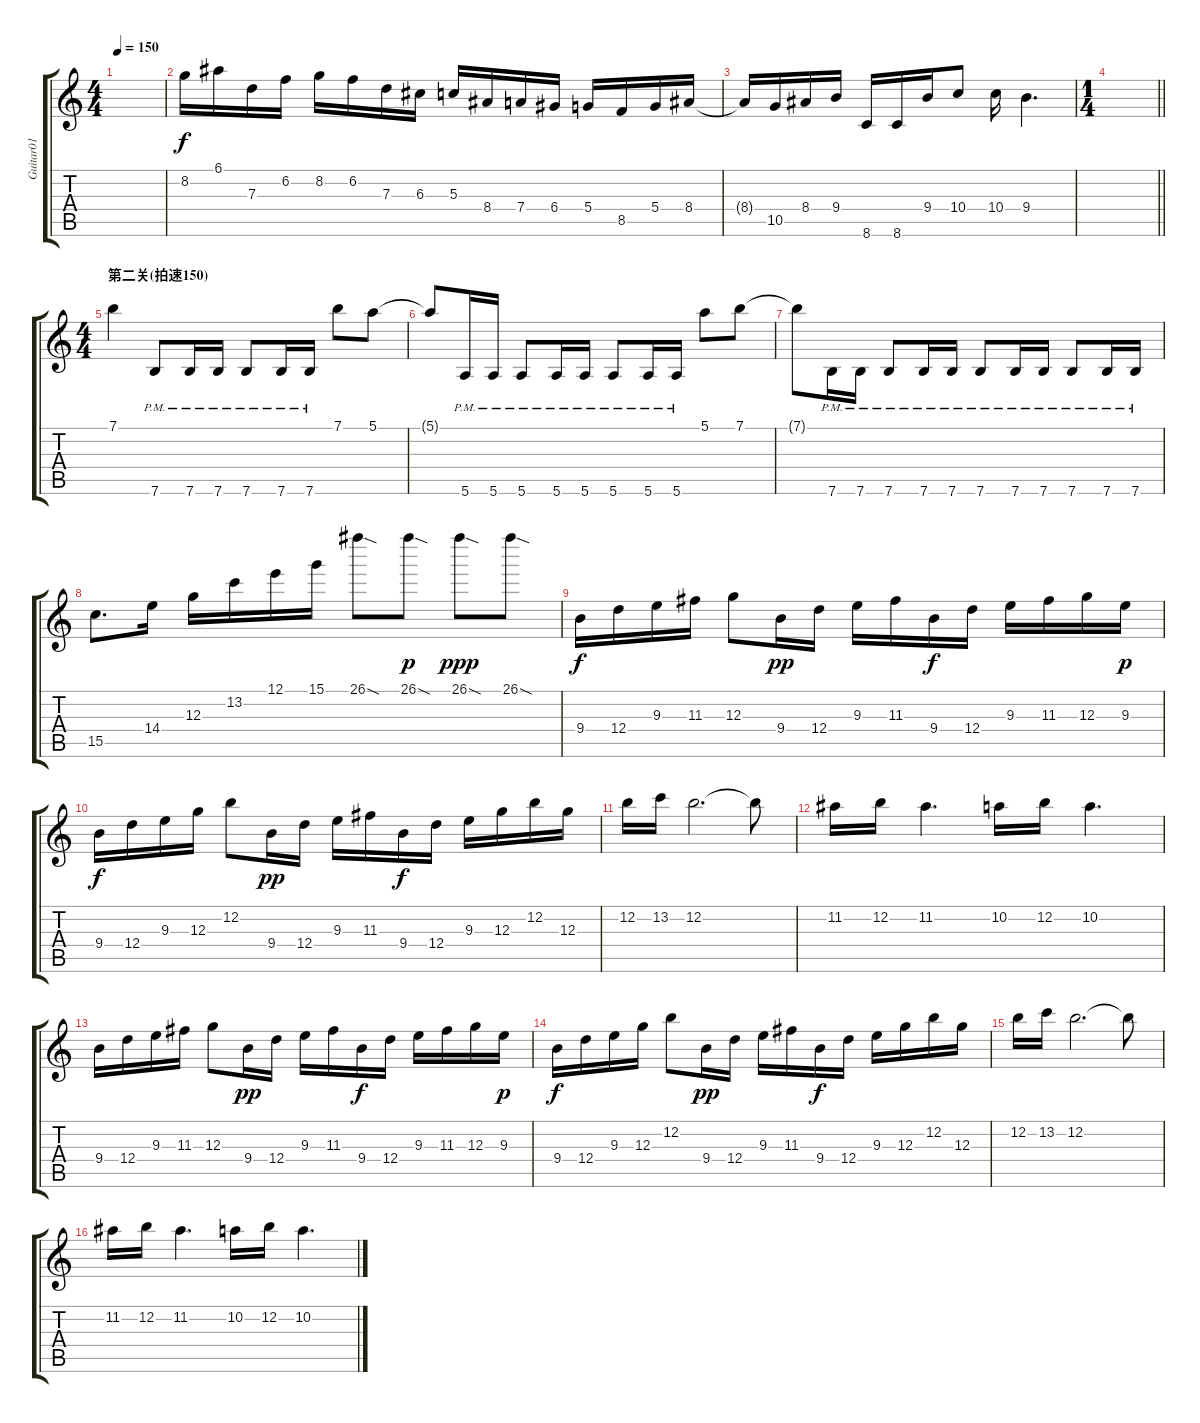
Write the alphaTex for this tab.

\track ("Guitar01" "Guitar01") {instrument distortionguitar}
\staff {score tabs}
\tuning (E4 B3 G3 D3 A2 E2) {hide}
\ts (4 4)
\tempo 150
\clef g2
\ks c
|
8.2.16 6.1.16 7.3.16 6.2.16 8.2.16 6.2.16 7.3.16 6.3.16 5.3.16 8.4.16 7.4.16 6.4.16 5.4.16 8.5.16 5.4.16 8.4.16 |
8.4{t}.16 10.5.16 8.4.16 9.4.16 8.6.16 8.6.16 9.4.16 10.4.8 10.4.16 9.4.4{d} |
\ts (1 4)
\barLineRight lightlight
|
\ts (4 4)
\section ("" "第二关(拍速150)")
7.1.4 7.6{pm}.8 7.6{pm}.16 7.6{pm}.16 7.6{pm}.8 7.6{pm}.16 7.6{pm}.16 7.1.8 5.1.8 |
5.1{t}.8 5.6{pm}.16 5.6{pm}.16 5.6{pm}.8 5.6{pm}.16 5.6{pm}.16 5.6{pm}.8 5.6{pm}.16 5.6{pm}.16 5.1.8 7.1.8 |
7.1{t}.8 7.6{pm}.16 7.6{pm}.16 7.6{pm}.8 7.6{pm}.16 7.6{pm}.16 7.6{pm}.8 7.6{pm}.16 7.6{pm}.16 7.6{pm}.8 7.6{pm}.16 7.6{pm}.16 |
15.5.8{d} 14.4.16 12.3.16 13.2.16 12.1.16 15.1.16 26.1{sod}.8 26.1{sod}.8{dy p} 26.1{sod}.8{dy ppp} 26.1{sod}.8 |
9.4.16{dy f} 12.4.16 9.3.16 11.3.16 12.3.8 9.4.16{dy pp} 12.4.16 9.3.16 11.3.16 9.4.16{dy f} 12.4.16 9.3.16 11.3.16 12.3.16 9.3.16{dy p} |
9.4.16{dy f} 12.4.16 9.3.16 12.3.16 12.2.8 9.4.16{dy pp} 12.4.16 9.3.16 11.3.16 9.4.16{dy f} 12.4.16 9.3.16 12.3.16 12.2.16 12.3.16 |
12.2.16 13.2.16 12.2.2{d} 12.2{t}.8 |
11.2.16 12.2.16 11.2.4{d} 10.2.16 12.2.16 10.2.4{d} |
9.4.16 12.4.16 9.3.16 11.3.16 12.3.8 9.4.16{dy pp} 12.4.16 9.3.16 11.3.16 9.4.16{dy f} 12.4.16 9.3.16 11.3.16 12.3.16 9.3.16{dy p} |
9.4.16{dy f} 12.4.16 9.3.16 12.3.16 12.2.8 9.4.16{dy pp} 12.4.16 9.3.16 11.3.16 9.4.16{dy f} 12.4.16 9.3.16 12.3.16 12.2.16 12.3.16 |
12.2.16 13.2.16 12.2.2{d} 12.2{t}.8 |
11.2.16 12.2.16 11.2.4{d} 10.2.16 12.2.16 10.2.4{d}
